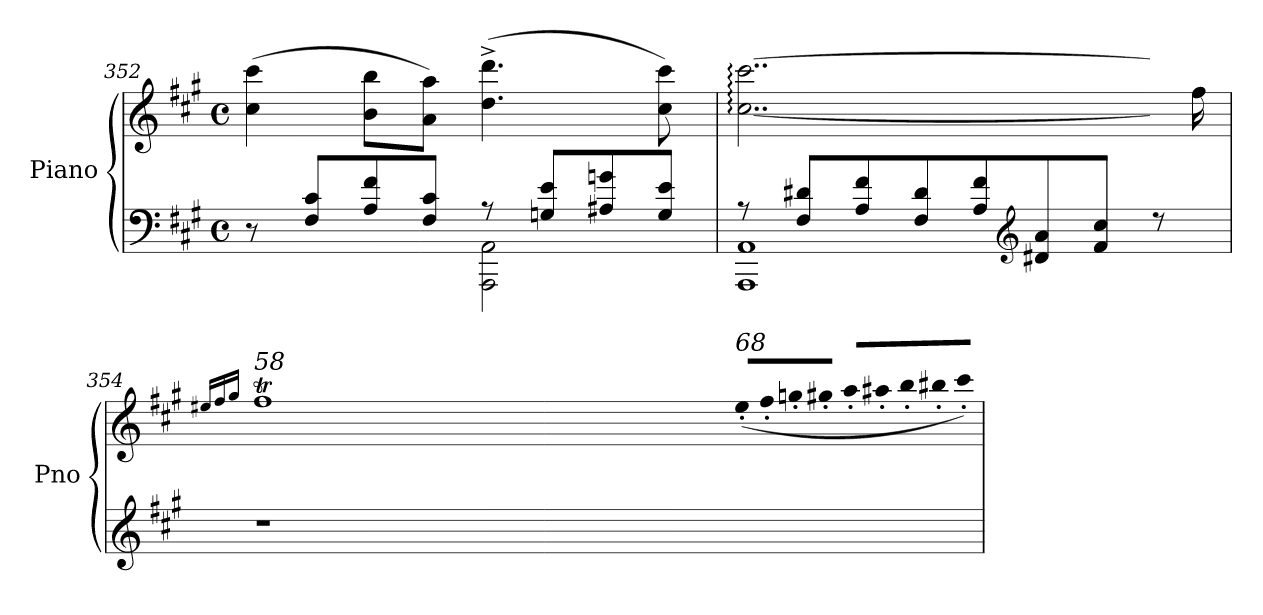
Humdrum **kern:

**kern	**kern
*part1	*part1
*staff2	*staff1
*I"Piano	*
*I'Pno	*
*clefF4	*clefG2
*k[f#c#g#]	*k[f#c#g#]
*M4/4	*M4/4
*met(c)	*met(c)
=352	=352
*^	*
8r	2ryy	(>4cc#\ 4ccc#\
8F#/ 8c#/L	.	.
8A/ 8f#/	.	8b\ 8bb\L
8F#/ 8c#/J	.	8a\ 8aa\J)
8r	2AAA\ 2AA\	(>4.dd\^ 4.ddd\^
8Gn/ 8e/L	.	.
8A#X/ 8gn/	.	.
8G/ 8e/J	.	8cc#\ 8ccc#\)
=353	=353	=353
8r	1AAA 1AA	[2..cc#\: [2..ccc#\:
8F#/ 8d#X/L	.	.
8A/ 8f#/	.	.
8F#/ 8d#/	.	.
8A/ 8f#/	.	.
*clefG2	*	*
8d#X/ 8a/	.	.
8f#/ 8cc#/J	.	.
8r	.	16cc#!yy] 16ccc#!yy]
.	.	16ff#\
*v	*v	*
!!LO:LB:g=z
=354	=354
.	16qee#X/LL
.	16qff#/
.	16qgg#/JJ
*	*^
*	*	*Xtuplet
!	!LO:TX:a:i:t=58	!
640ryy	1ff#T	48ee#!yy
1r	.	.
.	.	48ff#!yy
.	.	48gg#!yy
.	.	48ff#!yy
.	.	48gg#!yy
.	.	48ff#!yy
.	.	48gg#!yy
.	.	48ff#!yy
.	.	48gg#!yy
.	.	48ff#!yy
.	.	48gg#!yy
.	.	48ff#!yy
.	.	48gg#!yy
.	.	48ff#!yy
.	.	48gg#!yy
.	.	48ff#!yy
.	.	48gg#!yy
.	.	48ff#!yy
.	.	48gg#!yy
.	.	48ff#!yy
.	.	48gg#!yy
.	.	48ff#!yy
.	.	48gg#!yy
.	.	48ff#!yy
!	!	!LO:TX:a:i:t=68
!	!	!LO:N:vis=16
.	.	(<1920%107ee#'!/LL
!	!	!LO:N:vis=16
.	.	1920%107ff#'!/
!	!	!LO:N:vis=16
.	.	1920%107ggn'!/
!	!	!LO:N:vis=16
.	.	1920%107gg#X'!/JJ
!	!	!LO:N:vis=16
.	.	1920%107aa'!/LL
!	!	!LO:N:vis=16
.	.	1920%107aa#X'!/
!	!	!LO:N:vis=16
.	.	1920%107bb'!/
!	!	!LO:N:vis=16
.	.	1920%107bb#X'!/
!	!	!LO:N:vis=16
.	.	1920%107ccc#'!/JJ)
.	640ryy	.
*	*v	*v
=	=
*-	*-
